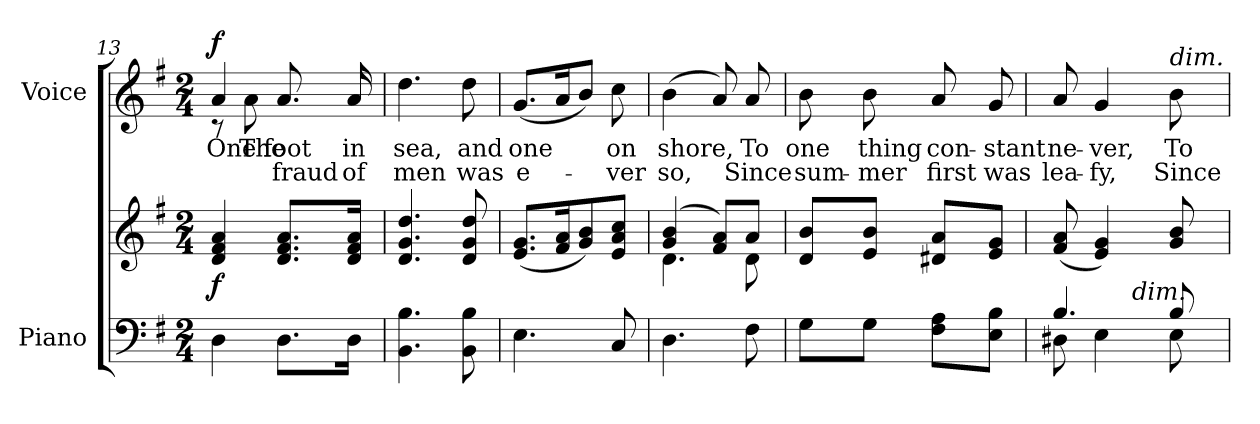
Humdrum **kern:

**kern	**kern	**dynam	**kern	**text	**text	**dynam
*part2	*part2	*part2	*part1	*part1	*part1	*part1
*staff3	*staff2	*staff2/3	*staff1	*staff1	*staff1	*staff1
*I"Piano	*	*	*I"Voice	*	*	*
*I'Pno.	*	*	*I'Voice	*	*	*
*clefF4	*clefG2	*	*clefG2	*	*	*
*k[f#]	*k[f#]	*	*k[f#]	*	*	*
*G:	*G:	*	*G:	*	*	*
*M2/4	*M2/4	*	*M2/4	*	*	*
=13	=13	=13	=13	=13	=13	=13
!	!	!	!	!LO:LY:b:color=#000000	!	!
*	*	*	*^	*	*	*
4Di\	4di/ 4f#i 4ai	f	4ai/	8r	One	.	f
!	!	!	!	!	!LO:LY:b:color=#000000	!	!
.	.	.	.	8ai\	The	.	.
!	!	!	!	!	!LO:LY:b:color=#000000	!LO:LY:b:color=#000000	!
8.Di\L	8.di/ 8.f#i 8.aiL	.	8.ai/	4ryy	foot	fraud	.
!	!	!	!	!	!LO:LY:b:color=#000000	!LO:LY:b:color=#000000	!
16Di\Jk	16di/ 16f#i 16aiJk	.	16ai/	.	in	of	.
*	*	*	*v	*v	*	*	*
=14	=14	=14	=14	=14	=14	=14
!	!	!	!	!LO:LY:b:color=#000000	!LO:LY:b:color=#000000	!
4.BBi\ 4.Bi	4.di/ 4.gi 4.ddi	.	4.ddi\	sea,	men	.
!	!	!	!	!LO:LY:b:color=#000000	!LO:LY:b:color=#000000	!
8BBi\ 8Bi	8di/ 8gi 8ddi	.	8ddi\	and	was	.
=15	=15	=15	=15	=15	=15	=15
!	!	!	!	!LO:LY:b:color=#000000	!LO:LY:b:color=#000000	!
4.Ei\	(8.ei/ 8.giL	.	(8.gi/L	one	e-	.
.	16f#i/ 16aik	.	16ai/k	.	.	.
.	8gi/ 8bi)	.	8bi/J)	.	.	.
!	!	!	!	!LO:LY:b:color=#000000	!LO:LY:b:color=#000000	!
8Ci/	8ei/ 8ai 8cciJ	.	8cci\	on	-ver	.
=16	=16	=16	=16	=16	=16	=16
*	*^	*	*	*	*	*
!	!	!	!	!	!LO:LY:b:color=#000000	!LO:LY:b:color=#000000	!
4.Di\	(4gi/ 4bi	4.di\	.	(4bi\	shore,	so,	.
.	8f#i/ 8aiL)	.	.	8ai/)	.	.	.
!	!	!	!	!	!LO:LY:b:color=#000000	!LO:LY:b:color=#000000	!
8F#i\	8ai/J	8di\	.	8ai/	To	Since	.
*	*v	*v	*	*	*	*	*
=17	=17	=17	=17	=17	=17	=17
*	*^	*	*	*	*	*
!	!	!	!	!	!LO:LY:b:color=#000000	!LO:LY:b:color=#000000	!
*	*v	*v	*	*	*	*	*
8Gi\L	8di/ 8biL	.	8bi\	one	sum-	.
!	!	!	!	!LO:LY:b:color=#000000	!LO:LY:b:color=#000000	!
8Gi\J	8ei/ 8biJ	.	8bi\	thing	-mer	.
!	!	!	!	!LO:LY:b:color=#000000	!LO:LY:b:color=#000000	!
8F#i\ 8AiL	8d#Xi/ 8aiL	.	8ai/	con-	first	.
!	!	!	!	!LO:LY:b:color=#000000	!LO:LY:b:color=#000000	!
8Ei\ 8BiJ	8ei/ 8giJ	.	8gi/	-stant	was	.
=18	=18	=18	=18	=18	=18	=18
*^	*	*	*	*	*	*
!	!	!	!	!	!LO:LY:b:color=#000000	!LO:LY:b:color=#000000	!
*	*^	*	*	*	*	*	*
4.Bi/	8D#Xi\	8ryy	(8f#i/ 8ai	.	8ai/	ne-	lea-	.
!	!	!	!	!	!	!LO:LY:b:color=#000000	!LO:LY:b:color=#000000	!
.	4Ei\	16ryy	4ei/ 4gi)	.	4gi/	-ver,	-fy,	.
.	.	32ryy	.	.	.	.	.	.
.	.	1024ryy	.	.	.	.	.	.
!	!	!LO:TX:a:i:t=dim.	!	!	!	!	!	!
.	.	4ryy	.	.	.	.	.	.
!	!	!	!	!	!LO:TX:a:i:t=dim.	!	!	!
!	!	!	!	!	!	!LO:LY:b:color=#000000	!LO:LY:b:color=#000000	!
8Bi/	8Ei\	.	8gi/ 8bi	.	8bi\	To	Since	.
.	.	64ryy	.	.	.	.	.	.
.	.	128...ryy	.	.	.	.	.	.
*v	*v	*v	*	*	*	*	*	*
=	=	=	=	=	=	=
*-	*-	*-	*-	*-	*-	*-
